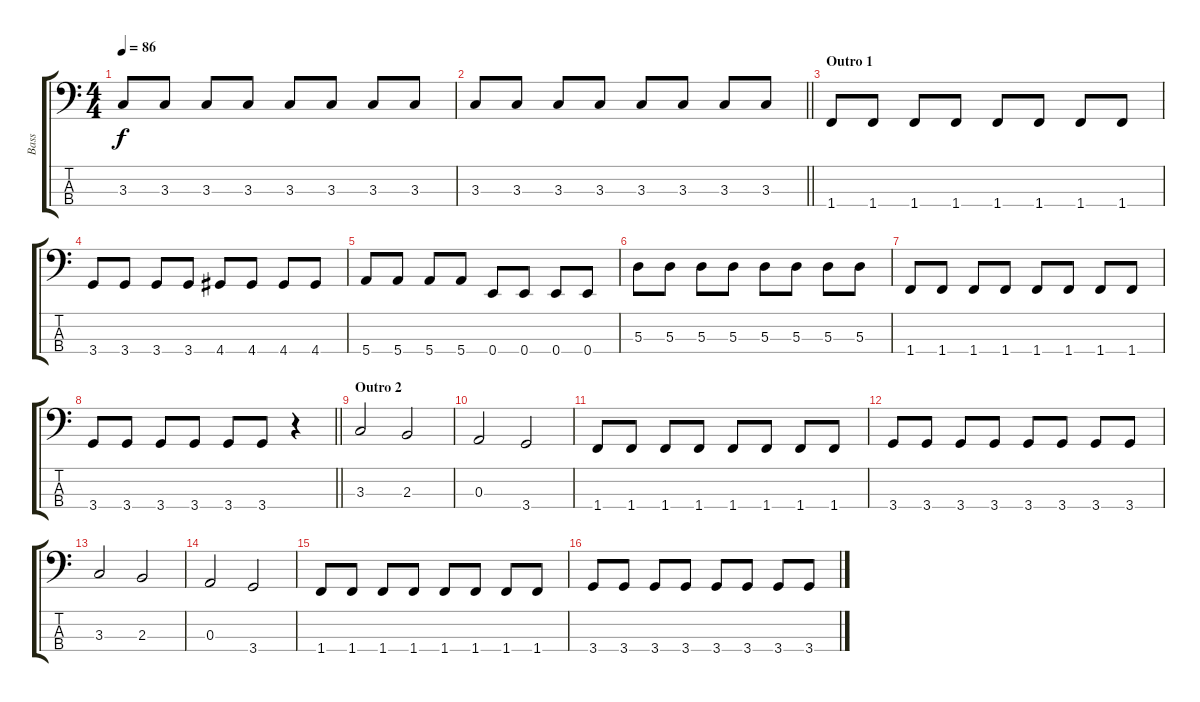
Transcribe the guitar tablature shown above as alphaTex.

\track ("Bass" "Bass") {instrument electricbassfinger}
\staff {score tabs}
\tuning (G2 D2 A1 E1) {hide}
\ts (4 4)
\tempo 86
\clef f4
\ks c
3.3.8{dy f} 3.3.8 3.3.8 3.3.8 3.3.8 3.3.8 3.3.8 3.3.8 |
\barLineRight lightlight
3.3.8 3.3.8 3.3.8 3.3.8 3.3.8 3.3.8 3.3.8 3.3.8 |
\section ("" "Outro 1")
1.4.8 1.4.8 1.4.8 1.4.8 1.4.8 1.4.8 1.4.8 1.4.8 |
3.4.8 3.4.8 3.4.8 3.4.8 4.4.8 4.4.8 4.4.8 4.4.8 |
5.4.8 5.4.8 5.4.8 5.4.8 0.4.8 0.4.8 0.4.8 0.4.8 |
5.3.8 5.3.8 5.3.8 5.3.8 5.3.8 5.3.8 5.3.8 5.3.8 |
1.4.8 1.4.8 1.4.8 1.4.8 1.4.8 1.4.8 1.4.8 1.4.8 |
\barLineRight lightlight
3.4.8 3.4.8 3.4.8 3.4.8 3.4.8 3.4.8 r.4 |
\section ("" "Outro 2")
3.3.2 2.3.2 |
0.3.2 3.4.2 |
1.4.8 1.4.8 1.4.8 1.4.8 1.4.8 1.4.8 1.4.8 1.4.8 |
3.4.8 3.4.8 3.4.8 3.4.8 3.4.8 3.4.8 3.4.8 3.4.8 |
3.3.2 2.3.2 |
0.3.2 3.4.2 |
1.4.8 1.4.8 1.4.8 1.4.8 1.4.8 1.4.8 1.4.8 1.4.8 |
3.4.8 3.4.8 3.4.8 3.4.8 3.4.8 3.4.8 3.4.8 3.4.8
